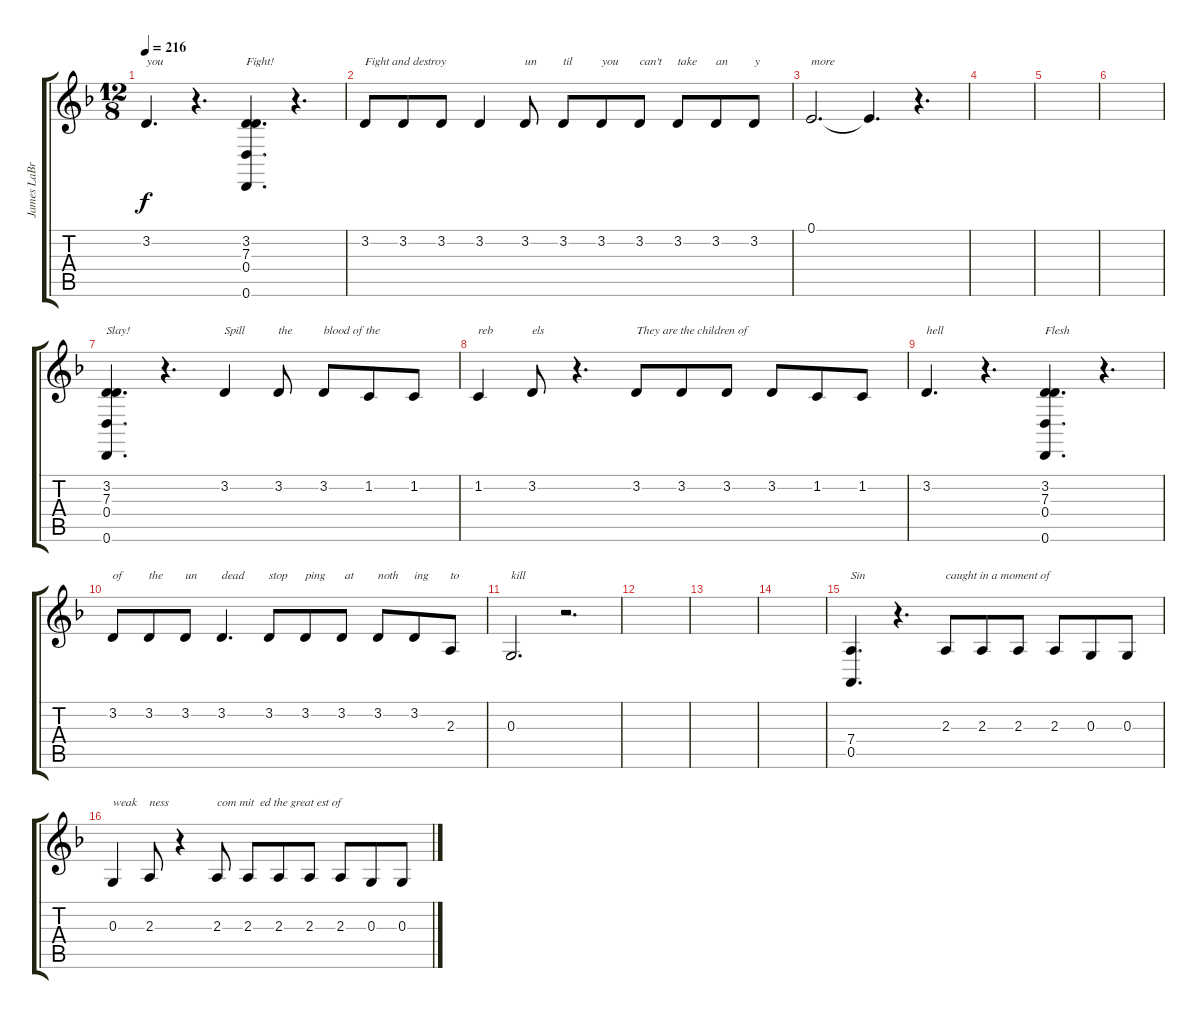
\track ("James LaBrie - Vocals" "James LaBr") {instrument bassoon}
\staff {score tabs}
\tuning (E4 B3 G3 D3 A2 D2) {hide}
\ts (12 8)
\tempo 216
\clef g2
\ks dminor
3.2.4{d txt "you" dy f} r.4{d} (3.2 7.3 0.4 0.6).4{d txt "Fight!"} r.4{d} |
3.2.8{txt "Fight and destroy"} 3.2.8 3.2.8 3.2.4 3.2.8{txt "un"} 3.2.8{txt "til"} 3.2.8{txt "you"} 3.2.8{txt "can't"} 3.2.8{txt "take"} 3.2.8{txt "an"} 3.2.8{txt "y"} |
0.1.2{d txt "more"} 0.1{t}.4{d} r.4{d} |
|
|
|
(3.2 7.3 0.4 0.6).4{d txt "Slay!"} r.4{d} 3.2.4{txt "Spill"} 3.2.8{txt "the"} 3.2.8{txt "blood of the"} 1.2.8 1.2.8 |
1.2.4{txt "reb"} 3.2.8{txt "els"} r.4{d} 3.2.8{txt "They are the children of"} 3.2.8 3.2.8 3.2.8 1.2.8 1.2.8 |
3.2.4{d txt "hell"} r.4{d} (3.2 7.3 0.4 0.6).4{d txt "Flesh"} r.4{d} |
3.2.8{txt "of"} 3.2.8{txt "the"} 3.2.8{txt "un"} 3.2.4{d txt "dead"} 3.2.8{txt "stop"} 3.2.8{txt "ping"} 3.2.8{txt " at"} 3.2.8{txt "noth"} 3.2.8{txt "ing"} 2.3.8{txt "to"} |
0.3.2{d txt "kill"} r.2{d} |
|
|
|
(7.4 0.5).4{d txt "Sin"} r.4{d} 2.3.8{txt "caught in a moment of"} 2.3.8 2.3.8 2.3.8 0.3.8 0.3.8 |
0.3.4{txt "weak"} 2.3.8{txt "ness"} r.4 2.3.8{txt "com mit  ed the great est of"} 2.3.8 2.3.8 2.3.8 2.3.8 0.3.8 0.3.8
